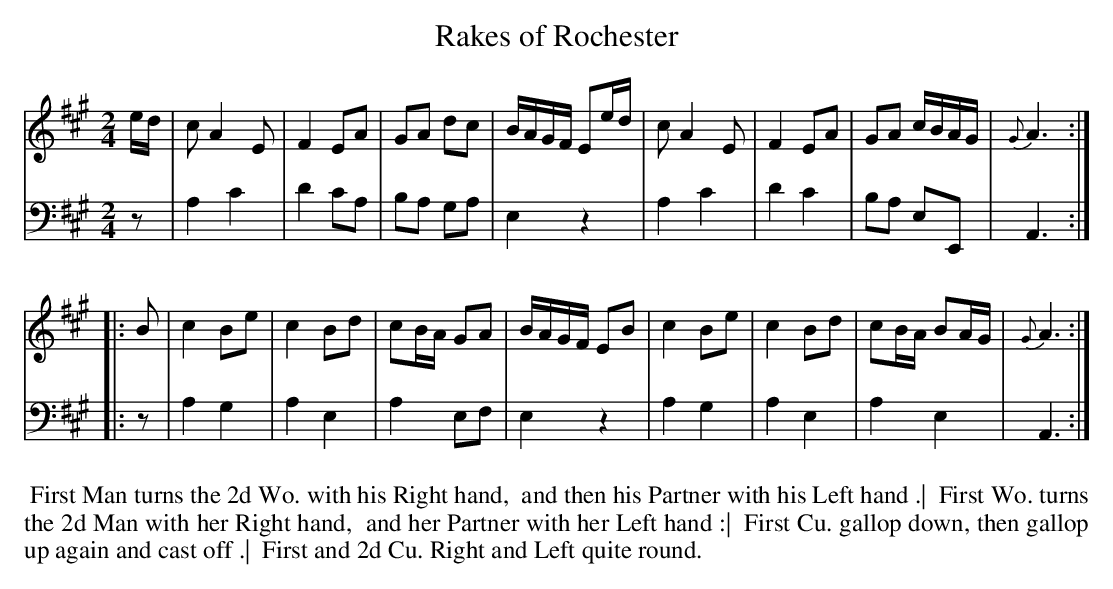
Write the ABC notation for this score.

X:1
T: Rakes of Rochester
M: 2/4
L: 1/16
K: A
V: 1
ed |\
c2 A4 E2 | F4 E2A2 | G2A2 d2c2 | BAGF E2ed |\
c2 A4 E2 | F4 E2A2 | G2A2 cBAG | {G}A6 :|
|: B2 |\
c4 B2e2 | c4 B2d2 | c2BA G2A2 | BAGF E2B2 |\
c4 B2e2 | c4 B2d2 | c2BA B2AG | {G}A6 :|
V: 2 clef=bass middle=d
z2 |\
a4 c'4 | d'4 c'2a2 | b2a2 g2a2 | e4 z4 |\
a4 c'4 | d'4 c'4 | b2a2 e2E2 | A6 :|
|: z2 |\
a4 g4 | a4 e4 | a4 e2f2 | e4 z4 |\
a4 g4 | a4 e4 | a4 e4 | A6 :|
